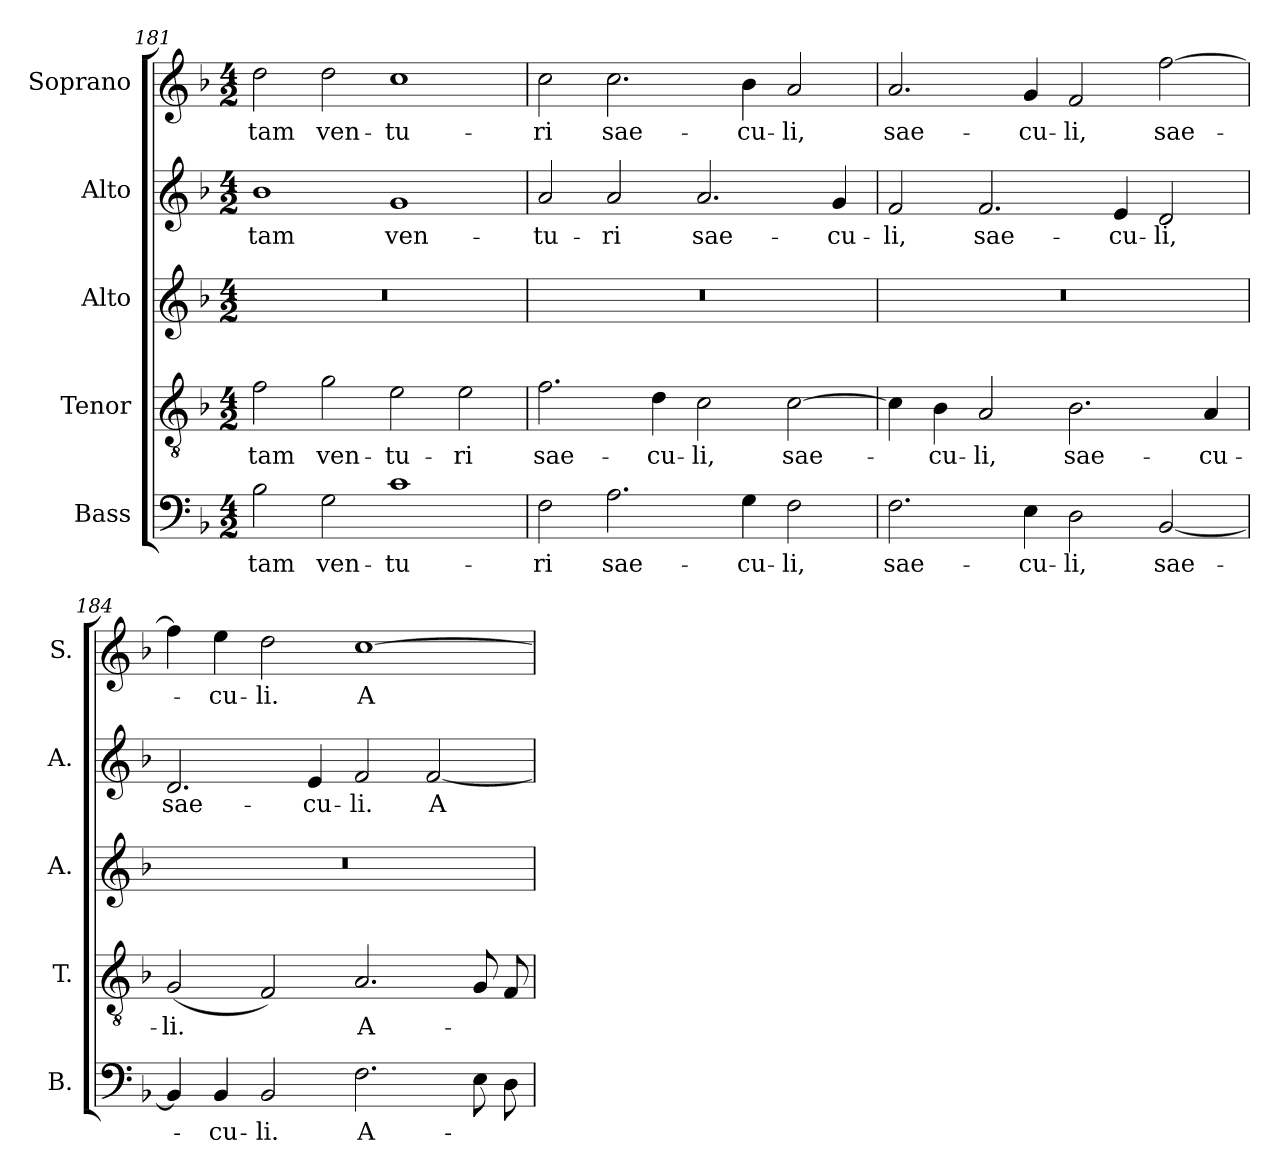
**kern	**text	**kern	**text	**kern	**kern	**text	**kern	**text
*part5	*part5	*part4	*part4	*part3	*part2	*part2	*part1	*part1
*staff5	*staff5	*staff4	*staff4	*staff3	*staff2	*staff2	*staff1	*staff1
*I"Bass	*	*I"Tenor	*	*I"Alto	*I"Alto	*	*I"Soprano	*
*I'B.	*	*I'T.	*	*I'A.	*I'A.	*	*I'S.	*
*clefF4	*	*clefGv2	*	*clefG2	*clefG2	*	*clefG2	*
*	*	*ITrd7c12	*	*	*	*	*	*
*k[b-]	*	*k[b-]	*	*k[b-]	*k[b-]	*	*k[b-]	*
*F:	*	*F:	*	*F:	*F:	*	*F:	*
*M4/2	*	*M4/2	*	*M4/2	*M4/2	*	*M4/2	*
=181	=181	=181	=181	=181	=181	=181	=181	=181
!	!LO:LY:b:color=#000000	!	!	!	!	!	!	!
!	!	!	!LO:LY:b:color=#000000	!LO:N:vis=1	!	!	!	!
!	!	!	!	!	!	!LO:LY:b:color=#000000	!	!
!	!	!	!	!	!	!	!	!LO:LY:b:color=#000000
2B-i\	-tam	2Fi\	-tam	0r	1b-i	-tam	2ddi\	-tam
!	!LO:LY:b:color=#000000	!	!	!	!	!	!	!
!	!	!	!LO:LY:b:color=#000000	!	!	!	!	!
!	!	!	!	!	!	!	!	!LO:LY:b:color=#000000
2Gi\	ven-	2Gi\	ven-	.	.	.	2ddi\	ven-
!	!LO:LY:b:color=#000000	!	!	!	!	!	!	!
!	!	!	!LO:LY:b:color=#000000	!	!	!	!	!
!	!	!	!	!	!	!LO:LY:b:color=#000000	!	!
!	!	!	!	!	!	!	!	!LO:LY:b:color=#000000
1ci	-tu-	2Ei\	-tu-	.	1gi	ven-	1cci	-tu-
!	!	!	!LO:LY:b:color=#000000	!	!	!	!	!
.	.	2Ei\	-ri	.	.	.	.	.
!!LO:LB:g=z
=182	=182	=182	=182	=182	=182	=182	=182	=182
!	!LO:LY:b:color=#000000	!	!	!	!	!	!	!
!	!	!	!LO:LY:b:color=#000000	!LO:N:vis=1	!	!	!	!
!	!	!	!	!	!	!LO:LY:b:color=#000000	!	!
!	!	!	!	!	!	!	!	!LO:LY:b:color=#000000
2Fi\	-ri	2.Fi\	sae-	0r	2ai/	-tu-	2cci\	-ri
!	!LO:LY:b:color=#000000	!	!	!	!	!	!	!
!	!	!	!	!	!	!LO:LY:b:color=#000000	!	!
!	!	!	!	!	!	!	!	!LO:LY:b:color=#000000
2.Ai\	sae-	.	.	.	2ai/	-ri	2.cci\	sae-
!	!	!	!LO:LY:b:color=#000000	!	!	!	!	!
.	.	4Di\	-cu-	.	.	.	.	.
!	!	!	!LO:LY:b:color=#000000	!	!	!	!	!
!	!	!	!	!	!	!LO:LY:b:color=#000000	!	!
.	.	2Ci\	-li,	.	2.ai/	sae-	.	.
!	!LO:LY:b:color=#000000	!	!	!	!	!	!	!
!	!	!	!	!	!	!	!	!LO:LY:b:color=#000000
4Gi\	-cu-	.	.	.	.	.	4b-i\	-cu-
!	!LO:LY:b:color=#000000	!	!	!	!	!	!	!
!	!	!	!LO:LY:b:color=#000000	!	!	!	!	!
!	!	!	!	!	!	!	!	!LO:LY:b:color=#000000
2Fi\	-li,	[2Ci\	sae-	.	.	.	2ai/	-li,
!	!	!	!	!	!	!LO:LY:b:color=#000000	!	!
.	.	.	.	.	4gi/	-cu-	.	.
=183	=183	=183	=183	=183	=183	=183	=183	=183
!	!LO:LY:b:color=#000000	!	!	!LO:N:vis=1	!	!	!	!
!	!	!	!	!	!	!LO:LY:b:color=#000000	!	!
!	!	!	!	!	!	!	!	!LO:LY:b:color=#000000
2.Fi\	sae-	4Ci\]	.	0r	2fi/	-li,	2.ai/	sae-
!	!	!	!LO:LY:b:color=#000000	!	!	!	!	!
.	.	4BB-i\	-cu-	.	.	.	.	.
!	!	!	!LO:LY:b:color=#000000	!	!	!	!	!
!	!	!	!	!	!	!LO:LY:b:color=#000000	!	!
.	.	2AAi/	-li,	.	2.fi/	sae-	.	.
!	!LO:LY:b:color=#000000	!	!	!	!	!	!	!
!	!	!	!	!	!	!	!	!LO:LY:b:color=#000000
4Ei\	-cu-	.	.	.	.	.	4gi/	-cu-
!	!LO:LY:b:color=#000000	!	!	!	!	!	!	!
!	!	!	!LO:LY:b:color=#000000	!	!	!	!	!
!	!	!	!	!	!	!	!	!LO:LY:b:color=#000000
2Di\	-li,	2.BB-i\	sae-	.	.	.	2fi/	-li,
!	!	!	!	!	!	!LO:LY:b:color=#000000	!	!
.	.	.	.	.	4ei/	-cu-	.	.
!	!LO:LY:b:color=#000000	!	!	!	!	!	!	!
!	!	!	!	!	!	!LO:LY:b:color=#000000	!	!
!	!	!	!	!	!	!	!	!LO:LY:b:color=#000000
[2BB-i/	sae-	.	.	.	2di/	-li,	[2ffi\	sae-
!	!	!	!LO:LY:b:color=#000000	!	!	!	!	!
.	.	4AAi/	-cu-	.	.	.	.	.
=184	=184	=184	=184	=184	=184	=184	=184	=184
!	!	!	!LO:LY:b:color=#000000	!LO:N:vis=1	!	!	!	!
!	!	!	!	!	!	!LO:LY:b:color=#000000	!	!
4BB-i/]	.	(2GGi/	-li.	0r	2.di/	sae-	4ffi\]	.
!	!LO:LY:b:color=#000000	!	!	!	!	!	!	!
!	!	!	!	!	!	!	!	!LO:LY:b:color=#000000
4BB-i/	-cu-	.	.	.	.	.	4eei\	-cu-
!	!LO:LY:b:color=#000000	!	!	!	!	!	!	!
!	!	!	!	!	!	!	!	!LO:LY:b:color=#000000
2BB-i/	-li.	2FFi/)	.	.	.	.	2ddi\	-li.
!	!	!	!	!	!	!LO:LY:b:color=#000000	!	!
.	.	.	.	.	4ei/	-cu-	.	.
!	!LO:LY:b:color=#000000	!	!	!	!	!	!	!
!	!	!	!LO:LY:b:color=#000000	!	!	!	!	!
!	!	!	!	!	!	!LO:LY:b:color=#000000	!	!
!	!	!	!	!	!	!	!	!LO:LY:b:color=#000000
2.Fi\	A-	2.AAi/	A-	.	2fi/	-li.	[1cci	A-
!	!	!	!	!	!	!LO:LY:b:color=#000000	!	!
.	.	.	.	.	[2fi/	A-	.	.
8Ei\	.	8GGi/	.	.	.	.	.	.
8Di\	.	8FFi/	.	.	.	.	.	.
=	=	=	=	=	=	=	=	=
*-	*-	*-	*-	*-	*-	*-	*-	*-
